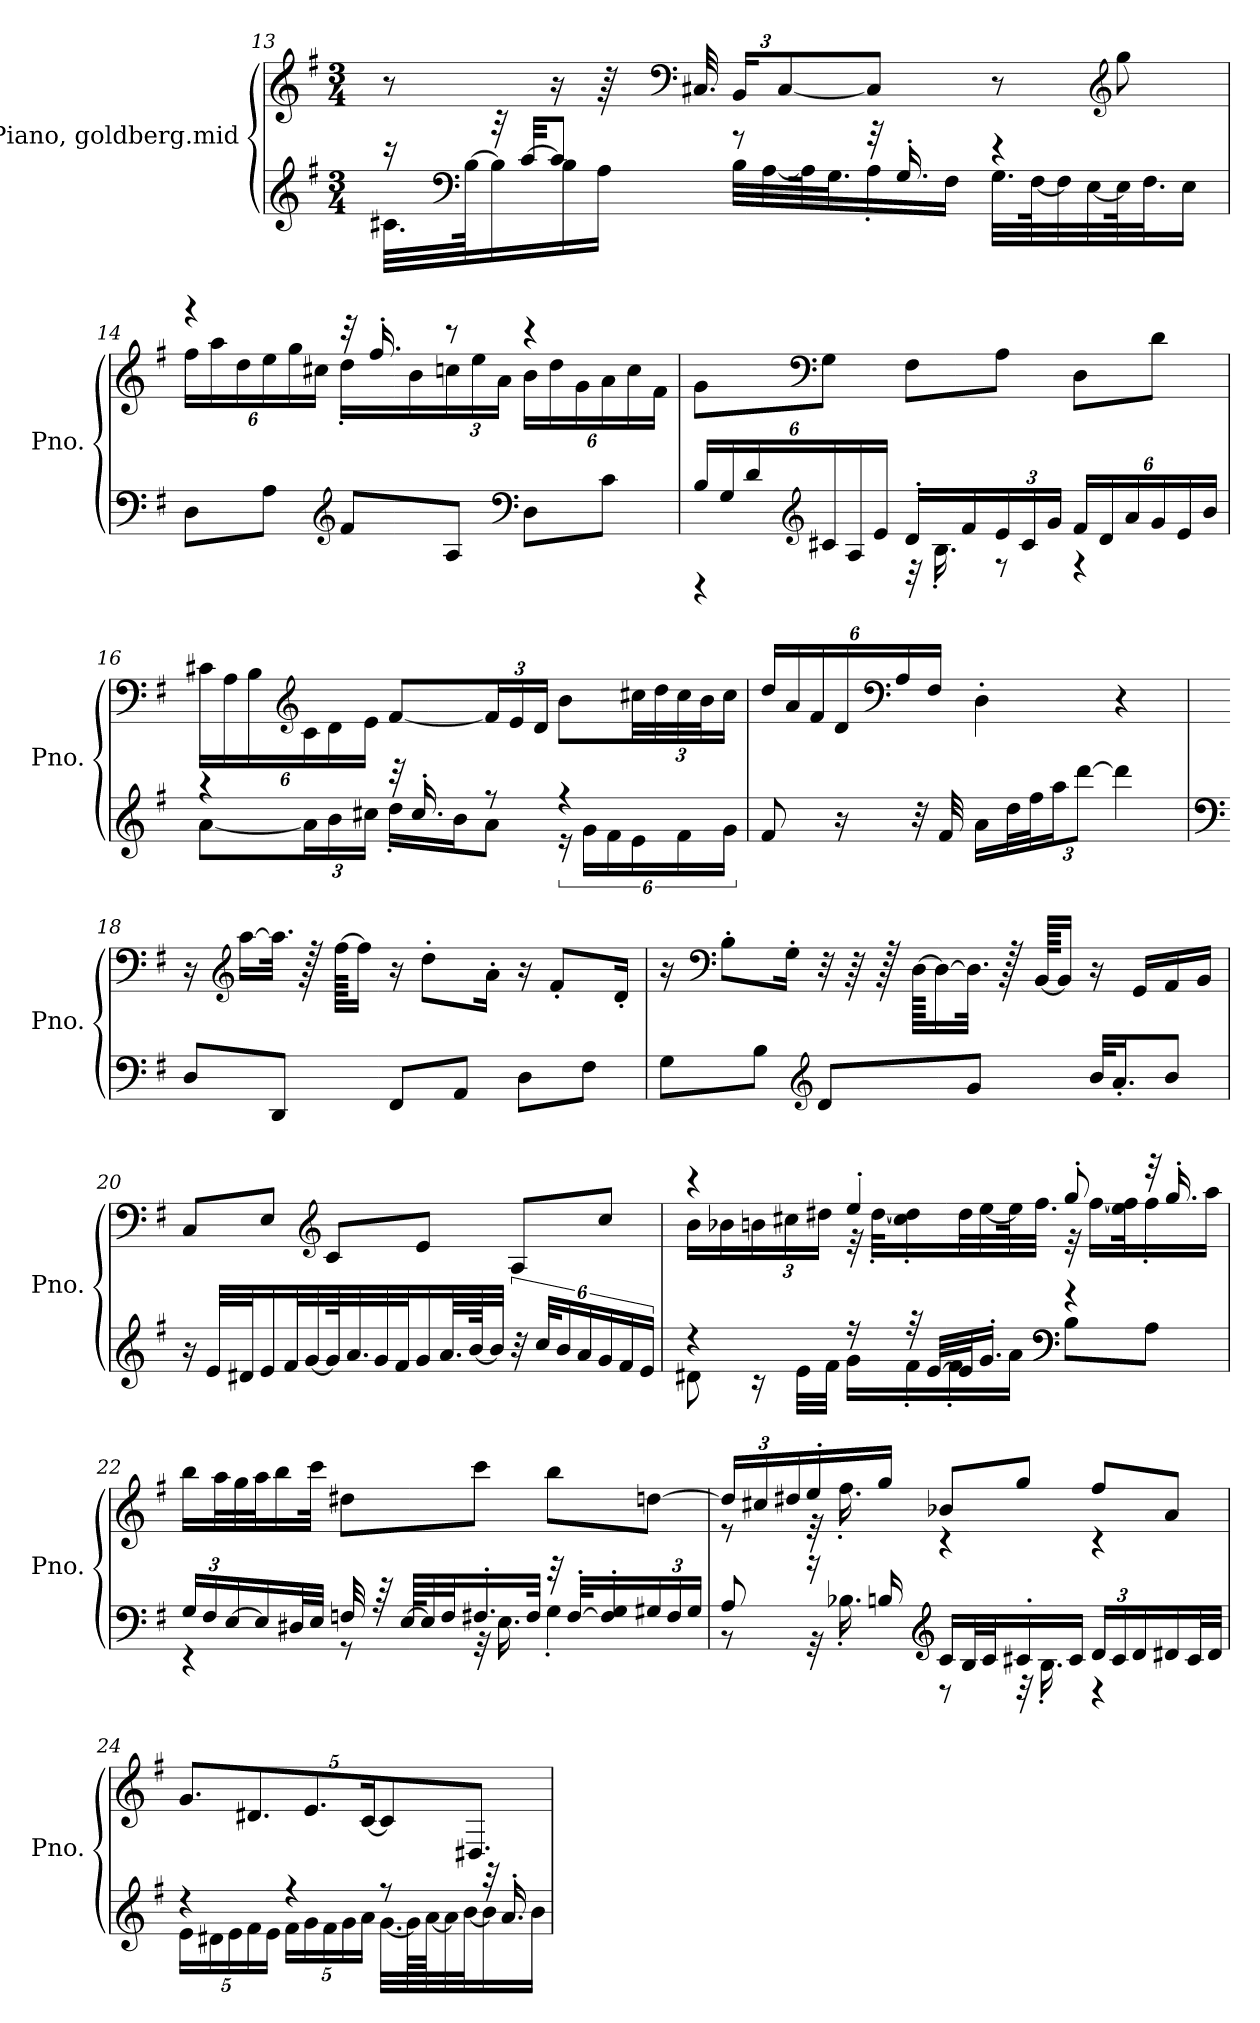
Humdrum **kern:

**kern	**kern
*part2	*part1
*staff2	*staff1
*I"Piano, goldberg.mid	*I"Piano, goldberg.mid
*I'Pno.	*I'Pno.
!!LO:LB:g=z
*clefG2	*clefG2
*k[f#]	*k[f#]
*M3/4	*M3/4
=13	=13
*^	*
16r	32.c#X\LLL	8r
*clefF4	*	*
.	[64B\JK	.
32r	16B\]	.
[32c#/KKL	.	.
8c#/J]	16B\	16r
.	16A\JJ	64r
*	*	*clefF4
.	.	32.C#X/
*	*	*Xbrackettup
8r	32B\LLL	24BB/KL
.	[32A\	.
.	.	[12C#/
.	64A\K]	.
.	32.G\J	.
32r	16A'\	8C#/J]
16.G'/	.	.
.	16F#\JJ	.
4r	32.G\LLL	8r
.	[64F#\K	.
.	32F#\]	.
.	[32E\	.
*	*	*clefG2
.	64E\K]	8gg\
.	32.F#\J	.
.	16E\JJ	.
*v	*v	*
!!LO:PB:g=z
=14	=14
*	*^
8D\L	4r	24ff#\LL
.	.	24aa\
.	.	24dd\
8A\J	.	24ee\
.	.	24gg\
.	.	24cc#X\JJ
*clefG2	*	*
8f#/L	32r	16dd'\LL
.	16.ff#'/	.
.	.	16b\
8A/J	8r	24ccn\
.	.	24ee\
.	.	24a\JJ
*clefF4	*	*
8D\L	4r	24b\LL
.	.	24dd\
.	.	24g\
8c\J	.	24a\
.	.	24cc\
.	.	24f#\JJ
*	*v	*v
=15	=15
*Xbrackettup	*
*^	*
24B/LL	4r	8g\L
24G/	.	.
24d/	.	.
*clefG2	*	*clefF4
24c#X/	.	8G\J
24A/	.	.
24e/JJ	.	.
16d'/LL	32r	8F#\L
.	16.B'\	.
16f#/	.	.
24e/	8r	8A\J
24c#/	.	.
24g/JJ	.	.
24f#/LL	4r	8D\L
24d/	.	.
24a/	.	.
24g/	.	8d\J
24e/	.	.
24b/JJ	.	.
!!LO:LB:g=z
=16	=16	=16
4r	[8a\L	24c#X\LL
.	.	24A\
.	.	24B\
*	*	*clefG2
.	24a\L]	24c#\
.	24b\	24d\
.	24cc#X\JJ	24e\JJ
32r	16dd'\LL	[8f#/L
16.cc#'/	.	.
.	16b\J	.
8r	8a\J	24f#/L]
.	.	24e/
.	.	24d/JJ
*	*brackettup	*
4r	24r	8b\L
.	24g\LL	.
.	24f#\	.
*	*Xbrackettup	*
.	24e\	48cc#X\LL
.	.	48dd\
.	24f#\	48cc#\
.	.	48b\J
.	24g\JJ	24cc#\JJ
*v	*v	*
=17	=17
8f#/	24dd/LL
.	24a/
.	24f#/
16r	24d/
*	*clefF4
.	24A/
32r	.
.	24F#/JJ
32f#/	.
16a\LL	4D'\
32dd\L	.
32ff#\J	.
24aa\J	.
[12ddd\J	.
4ddd\]	4r
!!LO:LB:g=z
=18	=18
*clefF4	*
8D/L	16r
*	*clefG2
.	[16aa\LL
8DD/J	32.aa\JJk]
.	128r
.	[128ff#\KKKLL
.	16ff#\JJ]
8FF#/L	16r
.	8dd'\L
8AA/J	.
.	16a'\Jk
8D\L	16r
.	8f#'/L
8F#\J	.
.	16d'/Jk
=19	=19
8G\L	16r
*	*clefF4
.	8B'\L
8B\J	.
.	16G'\Jk
*clefG2	*
8d/L	32r
.	64r
.	128r
.	[128D\KKKLL
.	16D\_
8g/J	32.D\JJk]
.	128r
.	[128BB/KKKLL
.	16BB/JJ]
32b/KLL	16r
16.a'/J	.
.	16GG/LL
8b/J	16AA/
.	16BB/JJ
!!LO:LB:g=z
=20	=20
16r	8C/L
32e/LLL	.
32d#X/J	.
16e/	8E/J
32f#/L	.
[32g/	.
*	*clefG2
64g/K]	8c/L
32.a/	.
32g/	.
32f#/J	.
16g/	8e/J
64.a/LL	.
[128b/JK	.
32b/JJJ]	.
*brackettup	*
48r	8A/L
48cc/KLL	.
24b/	.
24a/	.
*Xbrackettup	*
24g/	8cc/J
24f#/	.
24e/JJ	.
!!LO:LB:g=z
=21	=21
*^	*^
4r	8d#X\	4r	16b\LL
.	.	.	16b-X\
.	16r	.	24bn\
.	.	.	24cc#X\
.	32e\LLL	.	.
.	.	.	24dd#X\JJ
.	32f#\JJJ	.	.
16r	16g\LL	4ee'/	32r
.	.	.	[32dd#'\KLL
32r	16f#'\	.	16cc#\' 16dd#\]'
[32e/LLL	.	.	.
32e/J]	16f#'\	.	32dd#\L
16.g'/JJ	.	.	[32ee\
.	16a\JJ	.	64ee\K]
.	.	.	32.ff#\JJJ
*clefF4	*	*	*
4r	8B\L	8gg'/	32r
.	.	.	[16ff#\LL
.	.	.	32ee\ 32ff#\]K
.	8A\J	32r	16ff#'\
.	.	16.gg'/	.
.	.	.	16aa\JJ
*	*	*v	*v
!!LO:LB:g=z
=22	=22	=22
24G/LL	4r	16bb\LL
24F#/	.	.
.	.	32aa\L
[24E/	.	.
.	.	32gg\
16E/]	.	32aa\J
.	.	16bb\
32D#X/L	.	.
32E/JJJ	.	32ccc\JJk
32Fn/	8r	8dd#X\L
64r	.	.
[64E/KLLL	.	.
32E/]	.	.
32F/J	.	.
16.F#X'/	32r	8ccc\J
.	16.E\	.
32F#/JJk	.	.
32r	4G'\	8bb\L
[32F#'/KLL	.	.
16F#/]' 16G/'	.	.
24G#X/	.	[8ddn\J
24F#/	.	.
24G#/JJ	.	.
!!LO:PB:g=z
=23	=23	=23
*	*	*^
8A/	8r	24dd/LL]	8r
.	.	24cc#X/	.
.	.	24dd#X/	.
16r	32r	16ee'/	32r
.	16.B-X'\	.	16.ff#'\
16Bn/	.	16gg/JJ	.
*clefG2	*	*	*
16c/LL	8r	8b-X/L	4r
32B/L	.	.	.
32c/J	.	.	.
16c#X'/	32r	8gg/J	.
.	16.B'\	.	.
16c#/JJ	.	.	.
24d/LL	4r	8ff#/L	4r
24c#/	.	.	.
24d/	.	.	.
16d#X/	.	8a/J	.
32c#/L	.	.	.
32d#/JJJ	.	.	.
*	*	*v	*v
!!LO:LB:g=z
=24	=24	=24
4r	20e\LL	10.g/L
.	20d#X\	.
.	20e\	.
.	20f#\	10.d#X/
.	20e\JJ	.
4r	20f#\LL	.
.	20g\	10.e/
.	20f#\	.
.	20g\	.
.	20a\JJ	[20c/
8r	[32.g\LLL	10c/]
.	128g\LL]	.
.	[128a\JJ	.
.	32a\]	.
.	[32b\J	.
.	.	10.D#X/J
32r	16b\]	.
16.a'/	.	.
.	16b\JJ	.
*v	*v	*
=	=
*-	*-
